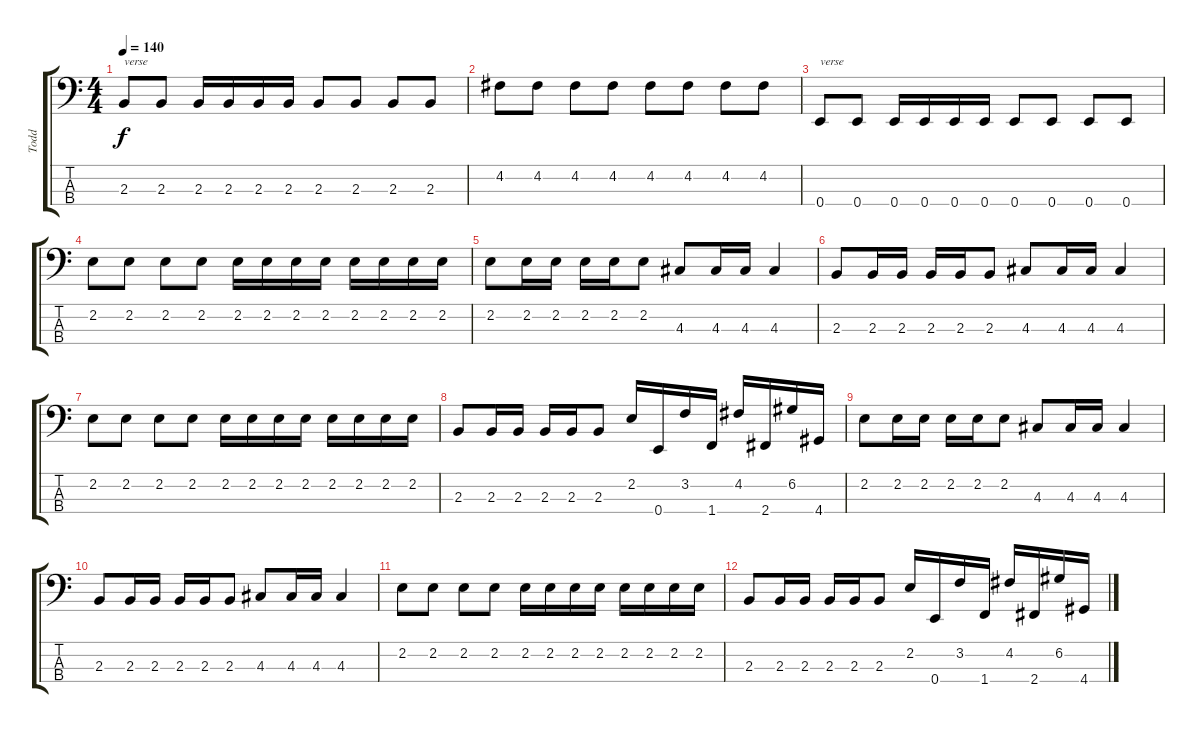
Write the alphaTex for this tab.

\track ("Todd" "Todd") {instrument electricbasspick}
\staff {score tabs}
\tuning (G2 D2 A1 E1) {hide}
\ts (4 4)
\tempo 140
\clef f4
\ks c
2.3.8{txt "verse" dy f} 2.3.8 2.3.16 2.3.16 2.3.16 2.3.16 2.3.8 2.3.8 2.3.8 2.3.8 |
4.2.8 4.2.8 4.2.8 4.2.8 4.2.8 4.2.8 4.2.8 4.2.8 |
0.4.8{txt "verse"} 0.4.8 0.4.16 0.4.16 0.4.16 0.4.16 0.4.8 0.4.8 0.4.8 0.4.8 |
2.2.8 2.2.8 2.2.8 2.2.8 2.2.16 2.2.16 2.2.16 2.2.16 2.2.16 2.2.16 2.2.16 2.2.16 |
2.2.8 2.2.16 2.2.16 2.2.16 2.2.16 2.2.8 4.3.8 4.3.16 4.3.16 4.3.4 |
2.3.8 2.3.16 2.3.16 2.3.16 2.3.16 2.3.8 4.3.8 4.3.16 4.3.16 4.3.4 |
2.2.8 2.2.8 2.2.8 2.2.8 2.2.16 2.2.16 2.2.16 2.2.16 2.2.16 2.2.16 2.2.16 2.2.16 |
2.3.8 2.3.16 2.3.16 2.3.16 2.3.16 2.3.8 2.2.16 0.4.16 3.2.16 1.4.16 4.2.16 2.4.16 6.2.16 4.4.16 |
2.2.8 2.2.16 2.2.16 2.2.16 2.2.16 2.2.8 4.3.8 4.3.16 4.3.16 4.3.4 |
2.3.8 2.3.16 2.3.16 2.3.16 2.3.16 2.3.8 4.3.8 4.3.16 4.3.16 4.3.4 |
2.2.8 2.2.8 2.2.8 2.2.8 2.2.16 2.2.16 2.2.16 2.2.16 2.2.16 2.2.16 2.2.16 2.2.16 |
2.3.8 2.3.16 2.3.16 2.3.16 2.3.16 2.3.8 2.2.16 0.4.16 3.2.16 1.4.16 4.2.16 2.4.16 6.2.16 4.4.16
